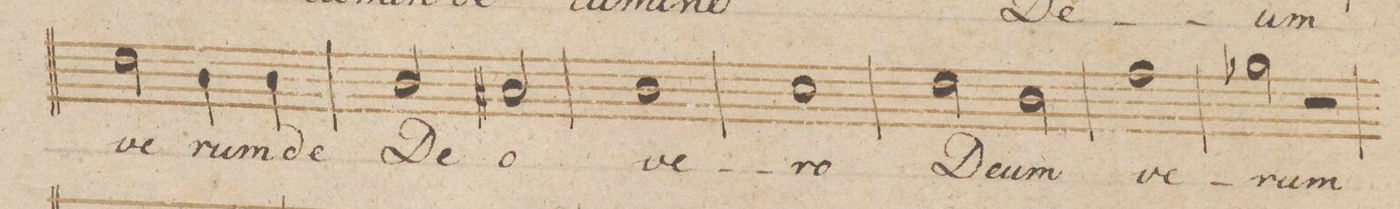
**kern	**text	**dynam
*I"Basso.	*	*
*clefF4	*	*
*k[b-]	*	*
*met(c|)	*	*
*M2/2	*	*
2F\	ve-	.
4D\	-rum	.
4D\	de	.
=41	=41	=41
2D/	De-	.
2C#X/	-o	.
=42	=42	=42
1D	ve-	.
=43	=43	=43
1E	-ro	.
=44	=44	=44
2F\	De-	.
2D\	-um	.
=45	=45	=45
1A	ve-	.
=46	=46	=46
2B-X\	-rum	.
2r	.	.
=47	=47	=47
*-	*-	*-
